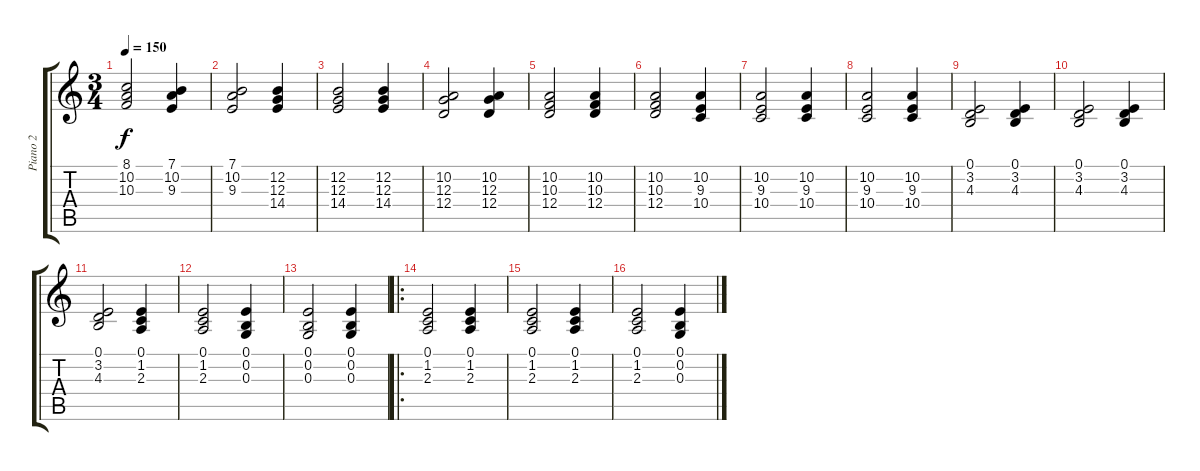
\track ("Piano 2" "Piano 2") {instrument acousticgrandpiano}
\staff {score tabs}
\tuning (E4 B3 G3 D3 A2 E2) {hide}
\ts (3 4)
\tempo 150
\clef g2
\ks c
(8.1 10.2 10.3).2{dy f} (7.1 10.2 9.3).4 |
(7.1 10.2 9.3).2 (12.2 12.3 14.4).4 |
(12.2 12.3 14.4).2 (12.2 12.3 14.4).4 |
(10.2 12.3 12.4).2 (10.2 12.3 12.4).4 |
(10.2 10.3 12.4).2 (10.2 10.3 12.4).4 |
(10.2 10.3 12.4).2 (10.2 9.3 10.4).4 |
(10.2 9.3 10.4).2 (10.2 9.3 10.4).4 |
(10.2 9.3 10.4).2 (10.2 9.3 10.4).4 |
(0.1 3.2 4.3).2 (0.1 3.2 4.3).4 |
(0.1 3.2 4.3).2 (0.1 3.2 4.3).4 |
(0.1 3.2 4.3).2 (0.1 1.2 2.3).4 |
(0.1 1.2 2.3).2 (0.1 0.2 0.3).4 |
(0.1 0.2 0.3).2 (0.1 0.2 0.3).4 |
\ro
(0.1 1.2 2.3).2 (0.1 1.2 2.3).4 |
(0.1 1.2 2.3).2 (0.1 1.2 2.3).4 |
(0.1 1.2 2.3).2 (0.1 0.2 0.3).4
